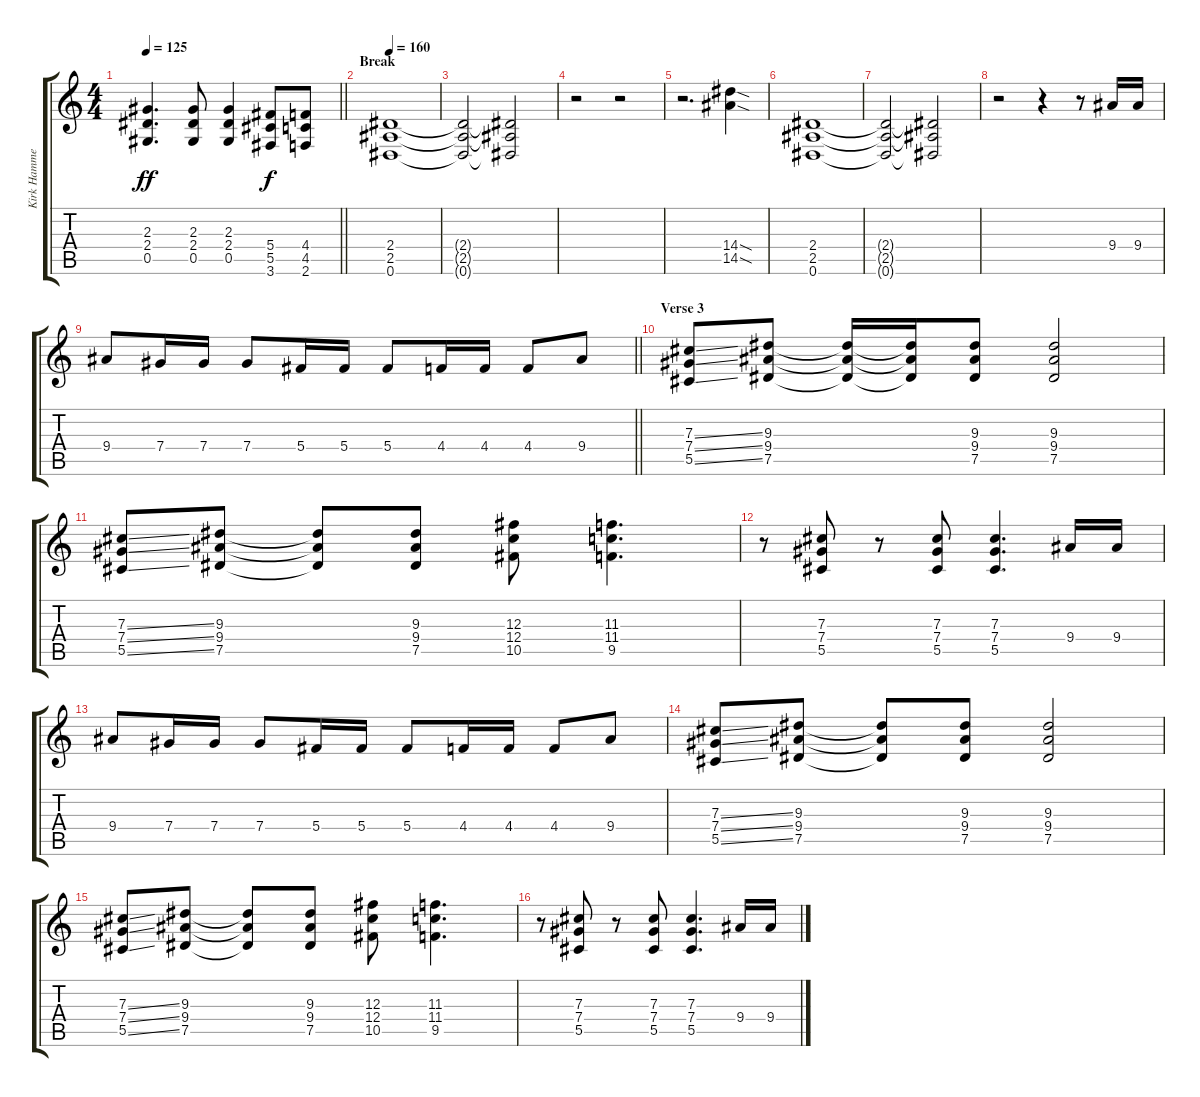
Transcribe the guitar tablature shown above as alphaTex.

\track ("Kirk Hammett" "Kirk Hamme") {instrument overdrivenguitar}
\staff {score tabs}
\tuning (Eb4 Bb3 Gb3 Db3 Ab2 Eb2) {hide}
\ts (4 4)
\tempo 125
\clef g2
\barLineRight lightlight
\ks c
(2.3 2.4 0.5).4{d dy ff} (2.3 2.4 0.5).8 (2.3 2.4 0.5).4 (5.4 5.5 3.6).8{dy f} (4.4 4.5 2.6).8 |
\section ("" "Break")
\tempo 160
(2.4 2.5 0.6).1 |
(2.4{t} 2.5{t} 0.6{t}).2{volume 0} (2.4{t} 2.5{t} 0.6{t}).2 |
r.2{volume 11} r.2 |
r.2{d} (14.4{sod} 14.5{sod}).4 |
(2.4 2.5 0.6).1 |
(2.4{t} 2.5{t} 0.6{t}).2{volume 0} (2.4{t} 2.5{t} 0.6{t}).2 |
r.2 r.4{volume 13} r.8 9.4.16 9.4.16 |
\barLineRight lightlight
9.4.8 7.4.16 7.4.16 7.4.8 5.4.16 5.4.16 5.4.8 4.4.16 4.4.16 4.4.8 9.4.8 |
\section ("" "Verse 3")
(7.3{ss} 7.4{ss} 5.5{ss}).8{instrument overdrivenguitar} (9.3 9.4 7.5).8 (9.3{t} 9.4{t} 7.5{t}).16 (9.3{t} 9.4{t} 7.5{t}).16 (9.3 9.4 7.5).8 (9.3 9.4 7.5).2 |
(7.3{ss} 7.4{ss} 5.5{ss}).8 (9.3 9.4 7.5).8 (9.3{t} 9.4{t} 7.5{t}).8 (9.3 9.4 7.5).8 (12.3 12.4 10.5).8 (11.3 11.4 9.5).4{d} |
r.8 (7.3 7.4 5.5).8 r.8 (7.3 7.4 5.5).8 (7.3 7.4 5.5).4{d} 9.4.16 9.4.16 |
9.4.8 7.4.16 7.4.16 7.4.8 5.4.16 5.4.16 5.4.8 4.4.16 4.4.16 4.4.8 9.4.8 |
(7.3{ss} 7.4{ss} 5.5{ss}).8 (9.3 9.4 7.5).8 (9.3{t} 9.4{t} 7.5{t}).8 (9.3 9.4 7.5).8 (9.3 9.4 7.5).2 |
(7.3{ss} 7.4{ss} 5.5{ss}).8 (9.3 9.4 7.5).8 (9.3{t} 9.4{t} 7.5{t}).8 (9.3 9.4 7.5).8 (12.3 12.4 10.5).8 (11.3 11.4 9.5).4{d} |
r.8 (7.3 7.4 5.5).8 r.8 (7.3 7.4 5.5).8 (7.3 7.4 5.5).4{d} 9.4.16 9.4.16
